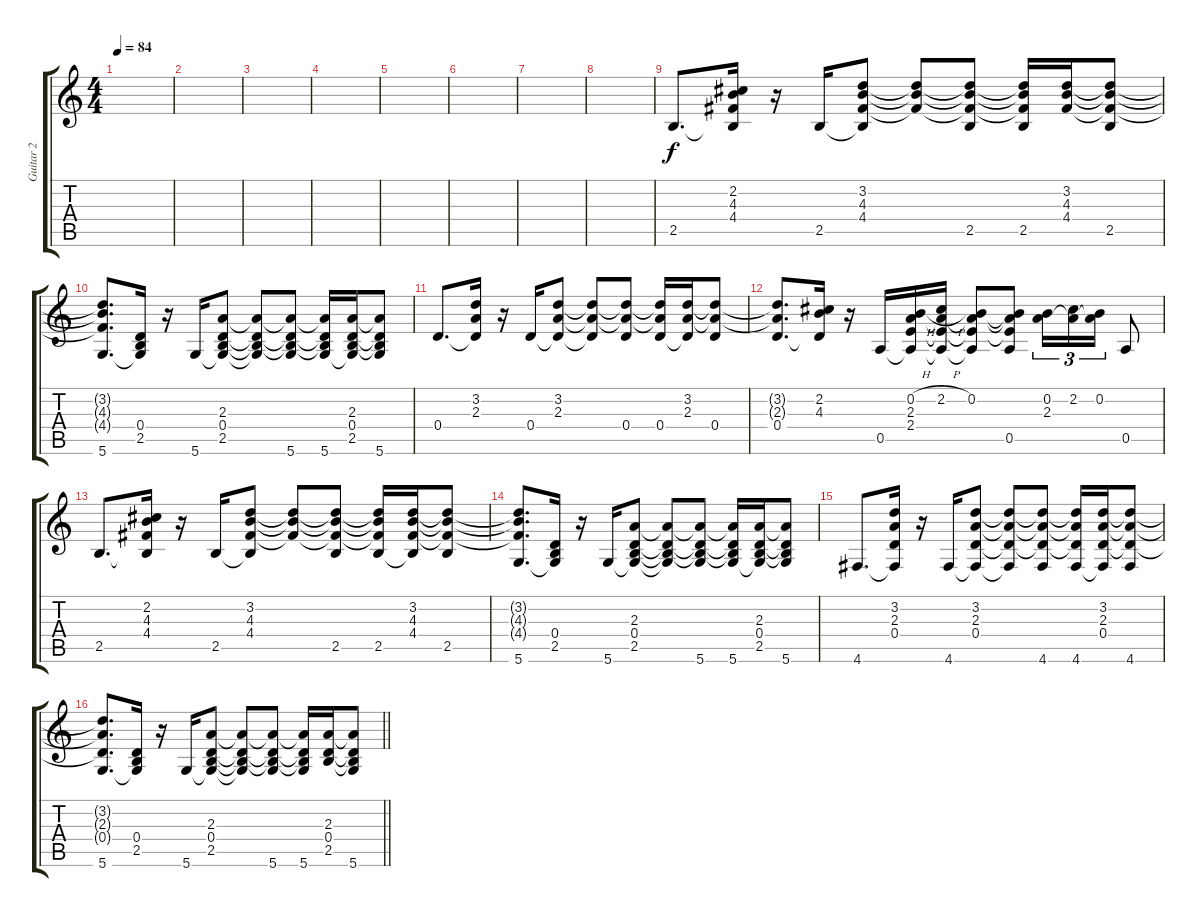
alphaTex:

\track ("Guitar 2" "Guitar 2") {instrument electricguitarjazz}
\staff {score tabs}
\tuning (E4 B3 G3 D3 A2 D2) {hide}
\ts (4 4)
\tempo 84
\clef g2
\ks c
|
|
|
|
|
|
|
|
2.5.8{d} (2.2 4.3 4.4 2.5{t}).16 r.16 2.5.16 (3.2 4.3 4.4 2.5{t}).8 (3.2{t} 4.3{t} 4.4{t}).8 (3.2{t} 4.3{t} 4.4{t} 2.5).8 (3.2{t} 4.3{t} 4.4{t} 2.5).16 (3.2 4.3 4.4).16 (3.2{t} 4.3{t} 4.4{t} 2.5).8 |
(3.2{t} 4.3{t} 4.4{t} 5.6).8{d} (0.4 2.5 5.6{t}).16 r.16 5.6.16 (2.3 0.4 2.5 5.6{t}).8 (2.3{t} 0.4{t} 2.5{t} 5.6{t}).8 (2.3{t} 0.4{t} 2.5{t} 5.6).8 (2.3{t} 0.4{t} 2.5{t} 5.6).16 (2.3 0.4 2.5 5.6{t}).16 (2.3{t} 0.4{t} 2.5{t} 5.6).8 |
0.4.8{d} (3.2 2.3 0.4{t}).16 r.16 0.4.16 (3.2 2.3 0.4{t}).8 (3.2{t} 2.3{t} 0.4{t}).8 (3.2{t} 2.3{t} 0.4).8 (3.2{t} 2.3{t} 0.4).16 (3.2 2.3 0.4{t}).16 (3.2{t} 2.3{t} 0.4).8 |
(3.2{t} 2.3{t} 0.4).8{d} (2.2 4.3 0.4{t}).16 r.16 0.5.16 (0.2{h} 2.3 2.4 0.5{t}).16 (2.2{h} 2.3{t} 2.4{t} 0.5{t}).16 (0.2 2.3{t} 2.4{t} 0.5{t}).8 (0.2{t} 2.3{t} 2.4{t} 0.5).8 (0.2 2.3).16{tu (3 2)} (2.2 2.3{t}).16{tu (3 2)} (0.2 2.3{t}).16{tu (3 2)} 0.5.8 |
2.5.8{d} (2.2 4.3 4.4 2.5{t}).16 r.16 2.5.16 (3.2 4.3 4.4 2.5{t}).8 (3.2{t} 4.3{t} 4.4{t}).8 (3.2{t} 4.3{t} 4.4{t} 2.5).8 (3.2{t} 4.3{t} 4.4{t} 2.5).16 (3.2 4.3 4.4 2.5{t}).16 (3.2{t} 4.3{t} 4.4{t} 2.5).8 |
(3.2{t} 4.3{t} 4.4{t} 5.6).8{d} (0.4 2.5 5.6{t}).16 r.16 5.6.16 (2.3 0.4 2.5 5.6{t}).8 (2.3{t} 0.4{t} 2.5{t} 5.6{t}).8 (2.3{t} 0.4{t} 2.5{t} 5.6).8 (2.3{t} 0.4{t} 2.5{t} 5.6).16 (2.3 0.4 2.5 5.6{t}).16 (2.3{t} 0.4{t} 2.5{t} 5.6).8 |
4.6.8{d} (3.2 2.3 0.4 4.6{t}).16 r.16 4.6.16 (3.2 2.3 0.4 4.6{t}).8 (3.2{t} 2.3{t} 0.4{t} 4.6{t}).8 (3.2{t} 2.3{t} 0.4{t} 4.6).8 (3.2{t} 2.3{t} 0.4{t} 4.6).16 (3.2 2.3 0.4 4.6{t}).16 (3.2{t} 2.3{t} 0.4{t} 4.6).8 |
\barLineRight lightlight
(3.2{t} 2.3{t} 0.4{t} 5.6).8{d} (0.4 2.5 5.6{t}).16 r.16 5.6.16 (2.3 0.4 2.5 5.6{t}).8 (2.3{t} 0.4{t} 2.5{t} 5.6{t}).8 (2.3{t} 0.4{t} 2.5{t} 5.6).8 (2.3{t} 0.4{t} 2.5{t} 5.6).16 (2.3 0.4 2.5).16 (2.3{t} 0.4{t} 2.5{t} 5.6).8
